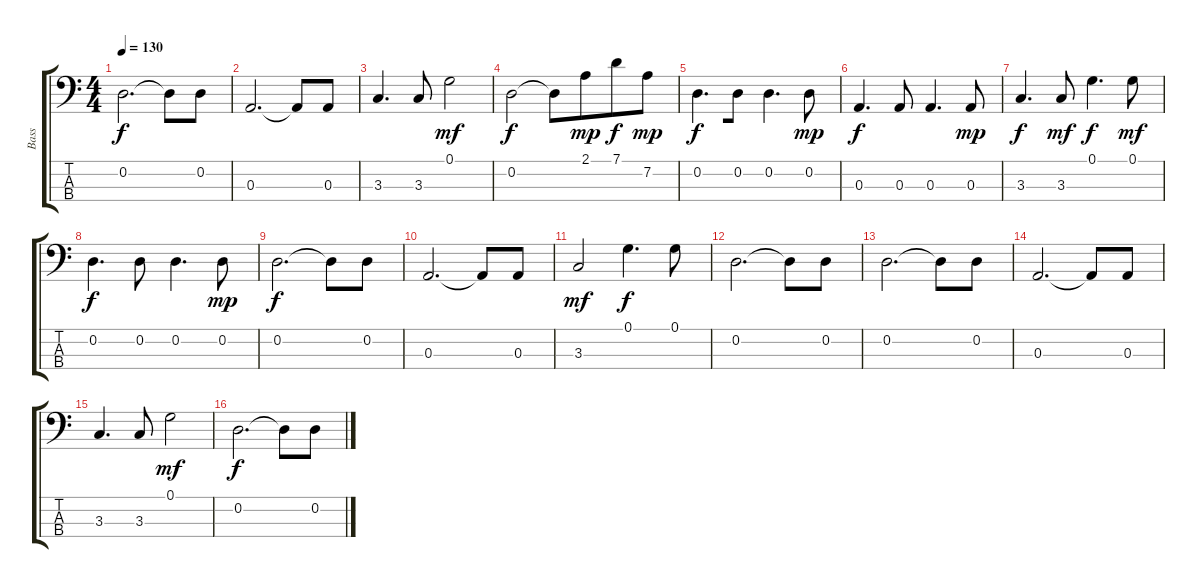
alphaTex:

\track ("Bass" "Bass") {instrument electricbassfinger}
\staff {score tabs}
\tuning (G2 D2 A1 E1) {hide}
\ts (4 4)
\tempo 130
\clef f4
\ks c
0.2.2{d dy f} 0.2{t}.8 0.2.8 |
0.3.2{d} 0.3{t}.8 0.3.8 |
3.3.4{d} 3.3.8 0.1.2{dy mf} |
0.2.2{dy f} 0.2{t}.8 2.1.8{dy mp beam merge} 7.1.8{dy f} 7.2.8{dy mp} |
0.2.4{d dy f beam merge} 0.2.8 0.2.4{d} 0.2.8{dy mp} |
0.3.4{d dy f} 0.3.8 0.3.4{d} 0.3.8{dy mp} |
3.3.4{d dy f} 3.3.8{dy mf} 0.1.4{d dy f} 0.1.8{dy mf} |
0.2.4{d dy f} 0.2.8 0.2.4{d} 0.2.8{dy mp} |
0.2.2{d dy f} 0.2{t}.8 0.2.8 |
0.3.2{d} 0.3{t}.8 0.3.8 |
3.3.2{dy mf} 0.1.4{d dy f} 0.1.8 |
0.2.2{d} 0.2{t}.8 0.2.8 |
0.2.2{d} 0.2{t}.8 0.2.8 |
0.3.2{d} 0.3{t}.8 0.3.8 |
3.3.4{d} 3.3.8 0.1.2{dy mf} |
0.2.2{d dy f} 0.2{t}.8 0.2.8
